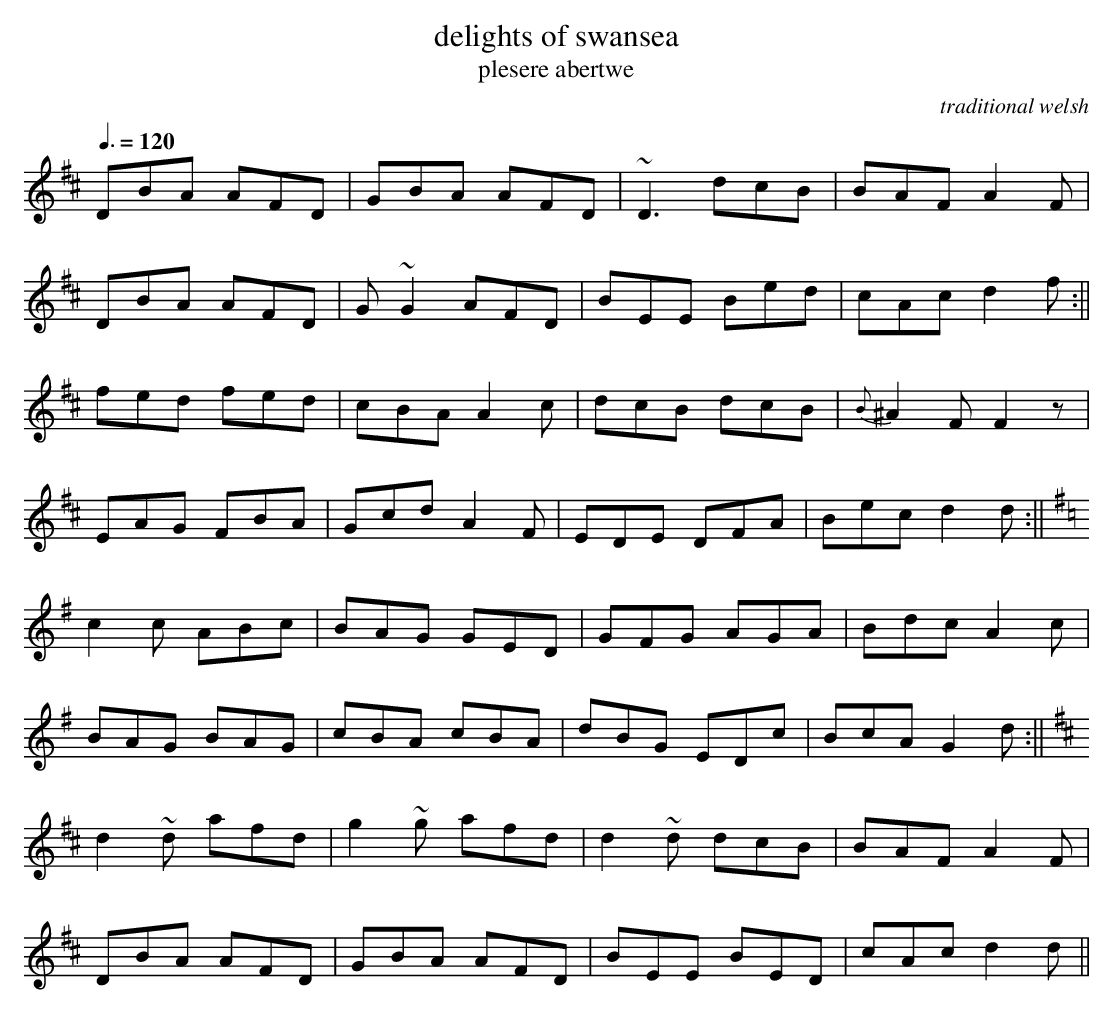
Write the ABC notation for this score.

X:1
T:delights of swansea
T:plesere abertwe
O:traditional welsh
L:1/8
Q:3/8=120
K:D
DBA AFD|GBA AFD|~D3 dcB|BAF A2F|
DBA AFD|G~G2 AFD|BEE Bed|cAc d2f:||
fed fed|cBA A2c|dcB dcB|{B}^A2F F2z|
EAG FBA|Gcd A2F|EDE DFA|Bec d2d:||
K:G
c2c ABc|BAG GED|GFG AGA|Bdc A2c|
BAG BAG|cBA cBA|dBG EDc|BcA G2d:||
K:D
d2~d afd|g2~g afd|d2~d dcB|BAF A2F|
DBA AFD|GBA AFD|BEE BED|cAc d2d||
